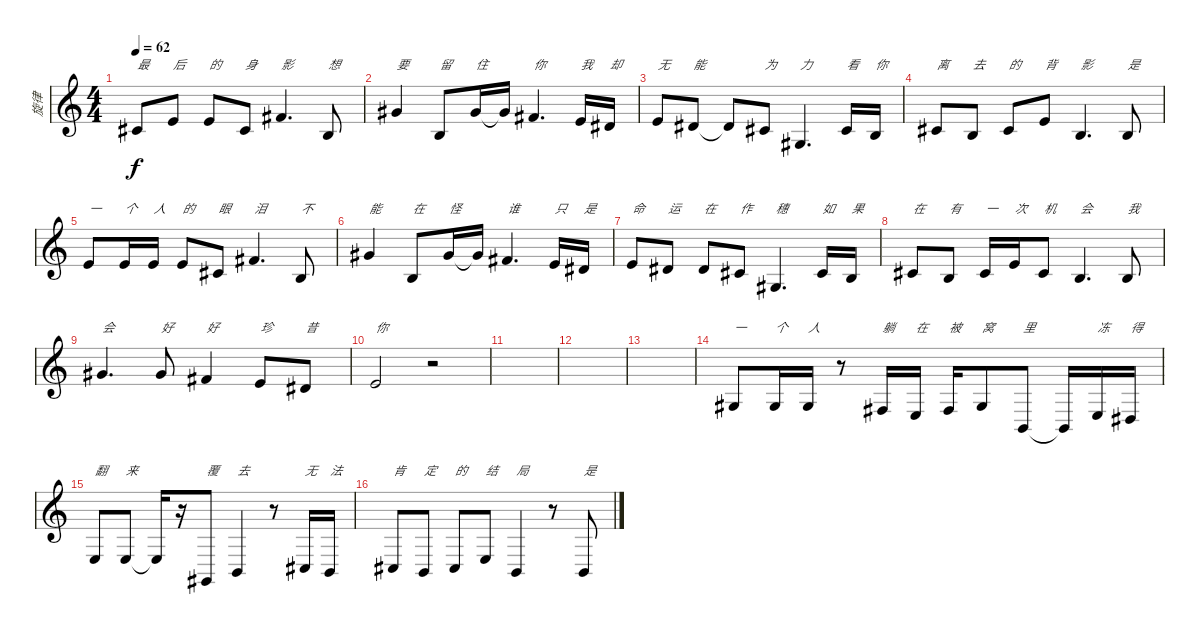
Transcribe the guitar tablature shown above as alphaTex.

\track ("旋律" "旋律") {instrument reedorgan}
\staff {score}
\tuning (E4 B3 G3 D3 A2 E2) {hide}
\ts (4 4)
\tempo 62
\clef g2
\ks c
6.3.8{txt "最" dy f} 5.2.8{txt "后"} 5.2.8{txt "的"} 6.3.8{txt "身"} 7.2.4{d txt "影"} 4.3.8{txt "想"} |
4.1.4{txt "要"} 4.3.8{txt "留"} 4.1.16{txt "住"} 4.1{t}.16 7.2.4{d txt "你"} 5.2.16{txt "我"} 4.2.16{txt "却"} |
5.2.8{txt "无"} 4.2.8{txt "能"} 4.2{t}.8 6.3.8{txt "为"} 6.4.4{d txt "力"} 6.3.16{txt "看"} 4.3.16{txt "你"} |
6.3.8{txt "离"} 4.3.8{txt "去"} 6.3.8{txt "的"} 5.2.8{txt "背"} 4.3.4{d txt "影"} 4.3.8{txt "是"} |
5.2.8{txt "一"} 5.2.16{txt "个"} 5.2.16{txt "人"} 5.2.8{txt "的"} 6.3.8{txt "眼"} 7.2.4{d txt "泪"} 4.3.8{txt "不"} |
4.1.4{txt "能"} 4.3.8{txt "在"} 4.1.16{txt "怪"} 4.1{t}.16 7.2.4{d txt "谁"} 5.2.16{txt "只"} 4.2.16{txt "是"} |
5.2.8{txt "命"} 4.2.8{txt "运"} 4.2.8{txt "在"} 6.3.8{txt "作"} 6.4.4{d txt "穗"} 6.3.16{txt "如"} 4.3.16{txt "果"} |
6.3.8{txt "在"} 4.3.8{txt "有"} 6.3.16{txt "一"} 5.2.16{txt "次"} 6.3.8{txt "机"} 4.3.4{d txt "会"} 4.3.8{txt "我"} |
4.1.4{d txt "会"} 4.1.8{txt "好"} 7.2.4{txt "好"} 5.2.8{txt "珍"} 4.2.8{txt "昔"} |
5.2.2{txt "你"} r.2 |
|
|
|
6.4.8{txt "一"} 6.4.16{txt "个"} 6.4.16{txt "人"} r.8 4.4.16{txt "躺"} 7.5.16{txt "在"} 4.4.16{txt "被"} 6.4.8{txt "窝"} 7.6.8{txt "里"} 7.6{t}.16 7.5.16{txt "冻"} 6.5.16{txt "得"} |
7.5.8{txt "翻"} 7.5.8{txt "来"} 7.5{t}.16 r.16 4.6.8{txt "覆"} 7.6.4{txt "去"} r.8 4.5.16{txt "无"} 7.6.16{txt "法"} |
4.5.8{txt "肯"} 7.6.8{txt "定 "} 4.5.8{txt "的"} 7.5.8{txt "结"} 7.6.4{txt "局 "} r.8 7.6.8{txt "是"}
